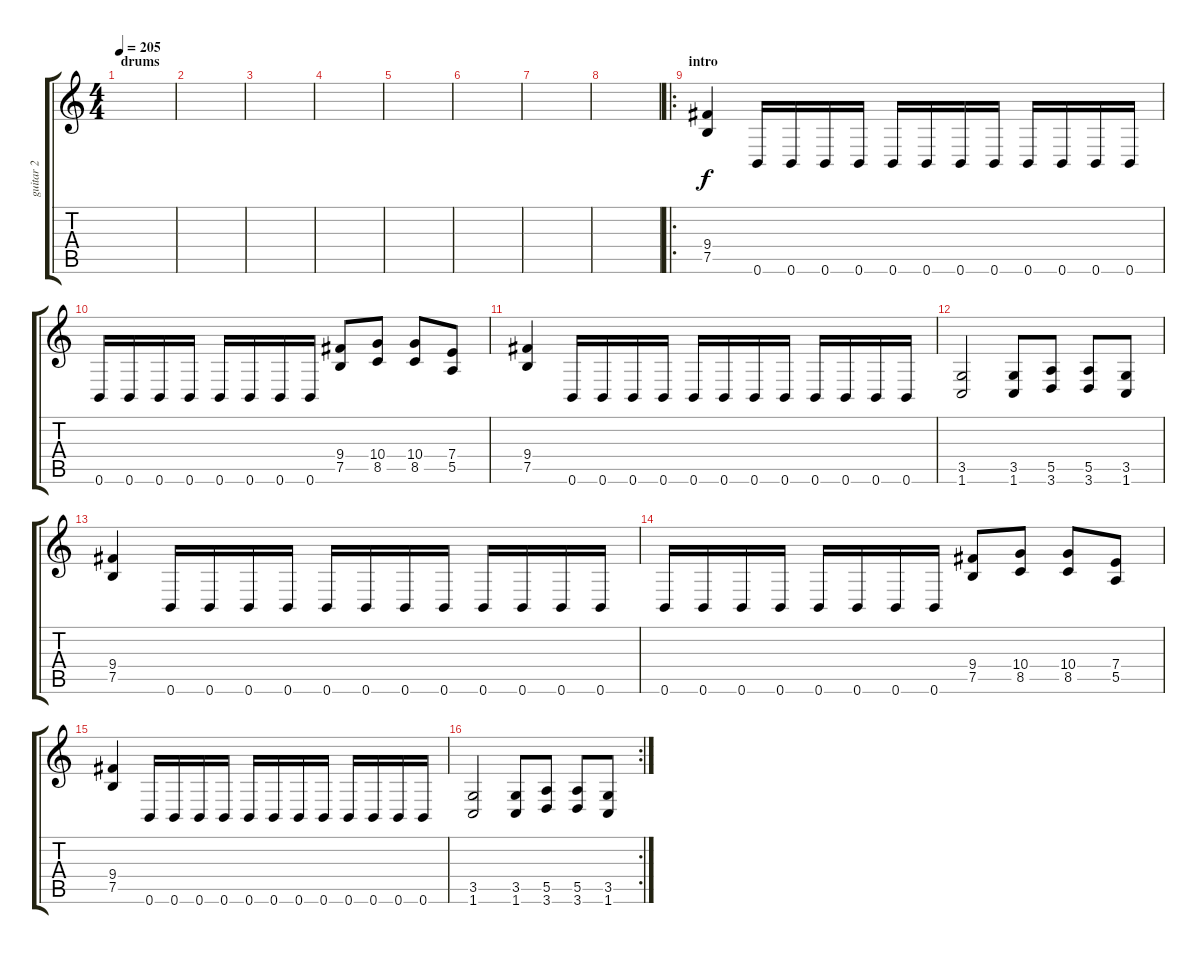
\track ("guitar 2" "guitar 2") {instrument distortionguitar}
\staff {score tabs}
\tuning (B3 Gb3 D3 A2 E2 B1) {hide}
\ts (4 4)
\section ("" "drums")
\tempo 205
\clef g2
\ks c
|
|
|
|
|
|
|
|
\ro
\section ("" "intro")
(9.4 7.5).4 0.6.16 0.6.16 0.6.16 0.6.16 0.6.16 0.6.16 0.6.16 0.6.16 0.6.16 0.6.16 0.6.16 0.6.16 |
0.6.16 0.6.16 0.6.16 0.6.16 0.6.16 0.6.16 0.6.16 0.6.16 (9.4 7.5).8 (10.4 8.5).8 (10.4 8.5).8 (7.4 5.5).8 |
(9.4 7.5).4 0.6.16 0.6.16 0.6.16 0.6.16 0.6.16 0.6.16 0.6.16 0.6.16 0.6.16 0.6.16 0.6.16 0.6.16 |
(3.5 1.6).2 (3.5 1.6).8 (5.5 3.6).8 (5.5 3.6).8 (3.5 1.6).8 |
(9.4 7.5).4 0.6.16 0.6.16 0.6.16 0.6.16 0.6.16 0.6.16 0.6.16 0.6.16 0.6.16 0.6.16 0.6.16 0.6.16 |
0.6.16 0.6.16 0.6.16 0.6.16 0.6.16 0.6.16 0.6.16 0.6.16 (9.4 7.5).8 (10.4 8.5).8 (10.4 8.5).8 (7.4 5.5).8 |
(9.4 7.5).4 0.6.16 0.6.16 0.6.16 0.6.16 0.6.16 0.6.16 0.6.16 0.6.16 0.6.16 0.6.16 0.6.16 0.6.16 |
\rc 2
(3.5 1.6).2 (3.5 1.6).8 (5.5 3.6).8 (5.5 3.6).8 (3.5 1.6).8
